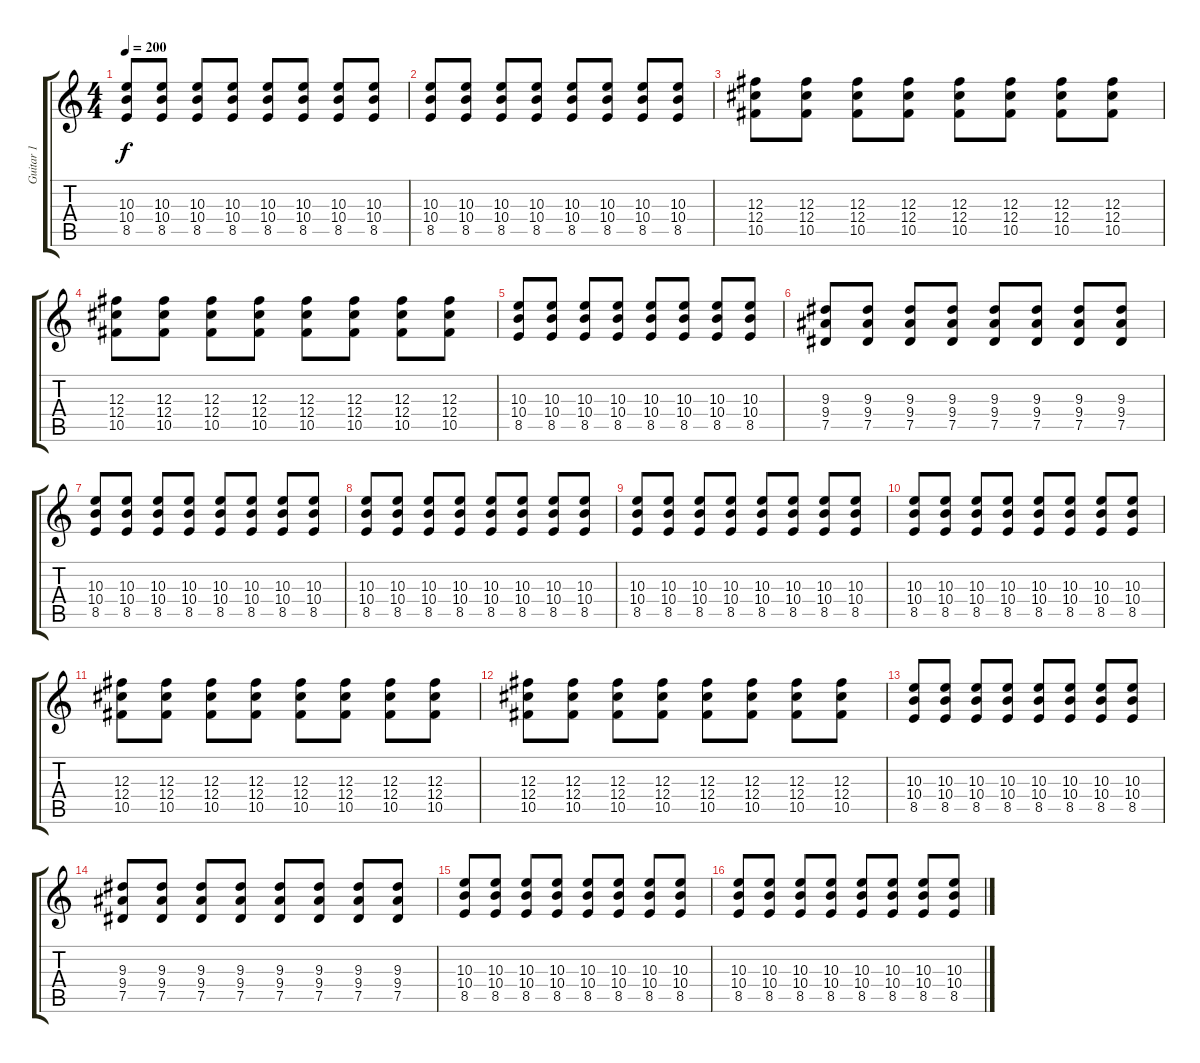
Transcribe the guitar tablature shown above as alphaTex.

\track ("Guitar 1" "Guitar 1") {instrument overdrivenguitar}
\staff {score tabs}
\tuning (Eb4 Bb3 Gb3 Db3 Ab2 Db2) {hide}
\ts (4 4)
\tempo 200
\clef g2
\ks c
(10.3 10.4 8.5).8{dy f} (10.3 10.4 8.5).8 (10.3 10.4 8.5).8 (10.3 10.4 8.5).8 (10.3 10.4 8.5).8 (10.3 10.4 8.5).8 (10.3 10.4 8.5).8 (10.3 10.4 8.5).8 |
(10.3 10.4 8.5).8 (10.3 10.4 8.5).8 (10.3 10.4 8.5).8 (10.3 10.4 8.5).8 (10.3 10.4 8.5).8 (10.3 10.4 8.5).8 (10.3 10.4 8.5).8 (10.3 10.4 8.5).8 |
(12.3 12.4 10.5).8 (12.3 12.4 10.5).8 (12.3 12.4 10.5).8 (12.3 12.4 10.5).8 (12.3 12.4 10.5).8 (12.3 12.4 10.5).8 (12.3 12.4 10.5).8 (12.3 12.4 10.5).8 |
(12.3 12.4 10.5).8 (12.3 12.4 10.5).8 (12.3 12.4 10.5).8 (12.3 12.4 10.5).8 (12.3 12.4 10.5).8 (12.3 12.4 10.5).8 (12.3 12.4 10.5).8 (12.3 12.4 10.5).8 |
(10.3 10.4 8.5).8 (10.3 10.4 8.5).8 (10.3 10.4 8.5).8 (10.3 10.4 8.5).8 (10.3 10.4 8.5).8 (10.3 10.4 8.5).8 (10.3 10.4 8.5).8 (10.3 10.4 8.5).8 |
(9.3 9.4 7.5).8 (9.3 9.4 7.5).8 (9.3 9.4 7.5).8 (9.3 9.4 7.5).8 (9.3 9.4 7.5).8 (9.3 9.4 7.5).8 (9.3 9.4 7.5).8 (9.3 9.4 7.5).8 |
(10.3 10.4 8.5).8 (10.3 10.4 8.5).8 (10.3 10.4 8.5).8 (10.3 10.4 8.5).8 (10.3 10.4 8.5).8 (10.3 10.4 8.5).8 (10.3 10.4 8.5).8 (10.3 10.4 8.5).8 |
(10.3 10.4 8.5).8 (10.3 10.4 8.5).8 (10.3 10.4 8.5).8 (10.3 10.4 8.5).8 (10.3 10.4 8.5).8 (10.3 10.4 8.5).8 (10.3 10.4 8.5).8 (10.3 10.4 8.5).8 |
(10.3 10.4 8.5).8 (10.3 10.4 8.5).8 (10.3 10.4 8.5).8 (10.3 10.4 8.5).8 (10.3 10.4 8.5).8 (10.3 10.4 8.5).8 (10.3 10.4 8.5).8 (10.3 10.4 8.5).8 |
(10.3 10.4 8.5).8 (10.3 10.4 8.5).8 (10.3 10.4 8.5).8 (10.3 10.4 8.5).8 (10.3 10.4 8.5).8 (10.3 10.4 8.5).8 (10.3 10.4 8.5).8 (10.3 10.4 8.5).8 |
(12.3 12.4 10.5).8 (12.3 12.4 10.5).8 (12.3 12.4 10.5).8 (12.3 12.4 10.5).8 (12.3 12.4 10.5).8 (12.3 12.4 10.5).8 (12.3 12.4 10.5).8 (12.3 12.4 10.5).8 |
(12.3 12.4 10.5).8 (12.3 12.4 10.5).8 (12.3 12.4 10.5).8 (12.3 12.4 10.5).8 (12.3 12.4 10.5).8 (12.3 12.4 10.5).8 (12.3 12.4 10.5).8 (12.3 12.4 10.5).8 |
(10.3 10.4 8.5).8 (10.3 10.4 8.5).8 (10.3 10.4 8.5).8 (10.3 10.4 8.5).8 (10.3 10.4 8.5).8 (10.3 10.4 8.5).8 (10.3 10.4 8.5).8 (10.3 10.4 8.5).8 |
(9.3 9.4 7.5).8 (9.3 9.4 7.5).8 (9.3 9.4 7.5).8 (9.3 9.4 7.5).8 (9.3 9.4 7.5).8 (9.3 9.4 7.5).8 (9.3 9.4 7.5).8 (9.3 9.4 7.5).8 |
(10.3 10.4 8.5).8 (10.3 10.4 8.5).8 (10.3 10.4 8.5).8 (10.3 10.4 8.5).8 (10.3 10.4 8.5).8 (10.3 10.4 8.5).8 (10.3 10.4 8.5).8 (10.3 10.4 8.5).8 |
(10.3 10.4 8.5).8 (10.3 10.4 8.5).8 (10.3 10.4 8.5).8 (10.3 10.4 8.5).8 (10.3 10.4 8.5).8 (10.3 10.4 8.5).8 (10.3 10.4 8.5).8 (10.3 10.4 8.5).8
